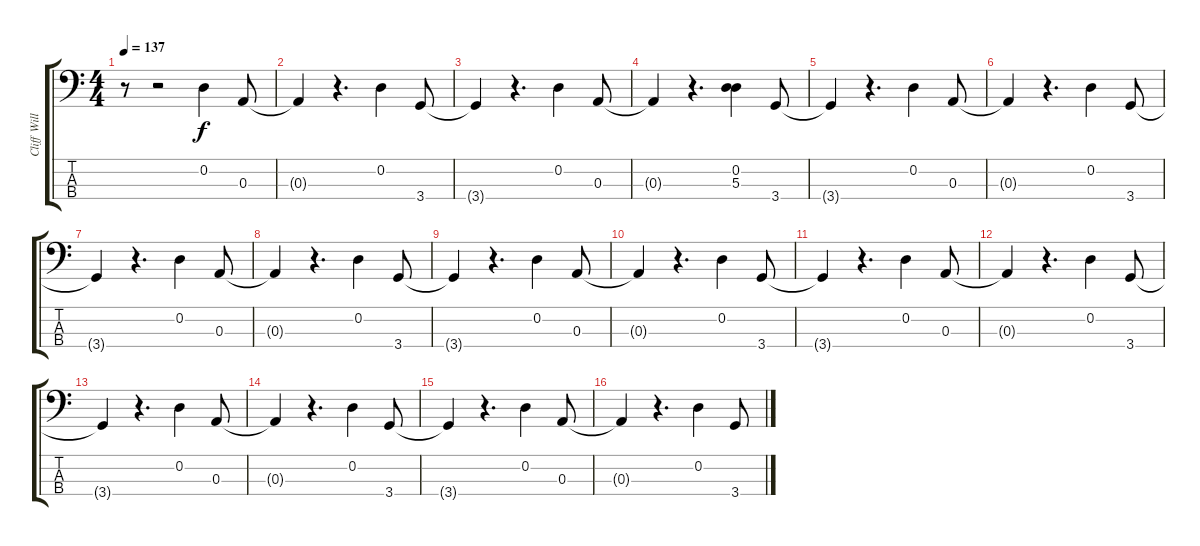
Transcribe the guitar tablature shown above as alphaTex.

\track ("Cliff Williams / Bass" "Cliff Will") {instrument electricbassfinger}
\staff {score tabs}
\tuning (G2 D2 A1 E1) {hide}
\ts (4 4)
\tempo 137
\clef f4
\ks c
r.8{dy f instrument electricbassfinger} r.2 0.2.4 0.3.8 |
0.3{t}.4 r.4{d} 0.2.4 3.4.8 |
3.4{t}.4 r.4{d} 0.2.4 0.3.8 |
0.3{t}.4 r.4{d} (0.2 5.3).4 3.4.8 |
3.4{t}.4 r.4{d} 0.2.4 0.3.8 |
0.3{t}.4 r.4{d} 0.2.4 3.4.8 |
3.4{t}.4 r.4{d} 0.2.4 0.3.8 |
0.3{t}.4 r.4{d} 0.2.4 3.4.8 |
3.4{t}.4 r.4{d} 0.2.4 0.3.8 |
0.3{t}.4 r.4{d} 0.2.4 3.4.8 |
3.4{t}.4 r.4{d} 0.2.4 0.3.8 |
0.3{t}.4 r.4{d} 0.2.4 3.4.8 |
3.4{t}.4 r.4{d} 0.2.4 0.3.8 |
0.3{t}.4 r.4{d} 0.2.4 3.4.8 |
3.4{t}.4 r.4{d} 0.2.4 0.3.8 |
0.3{t}.4 r.4{d} 0.2.4 3.4.8
